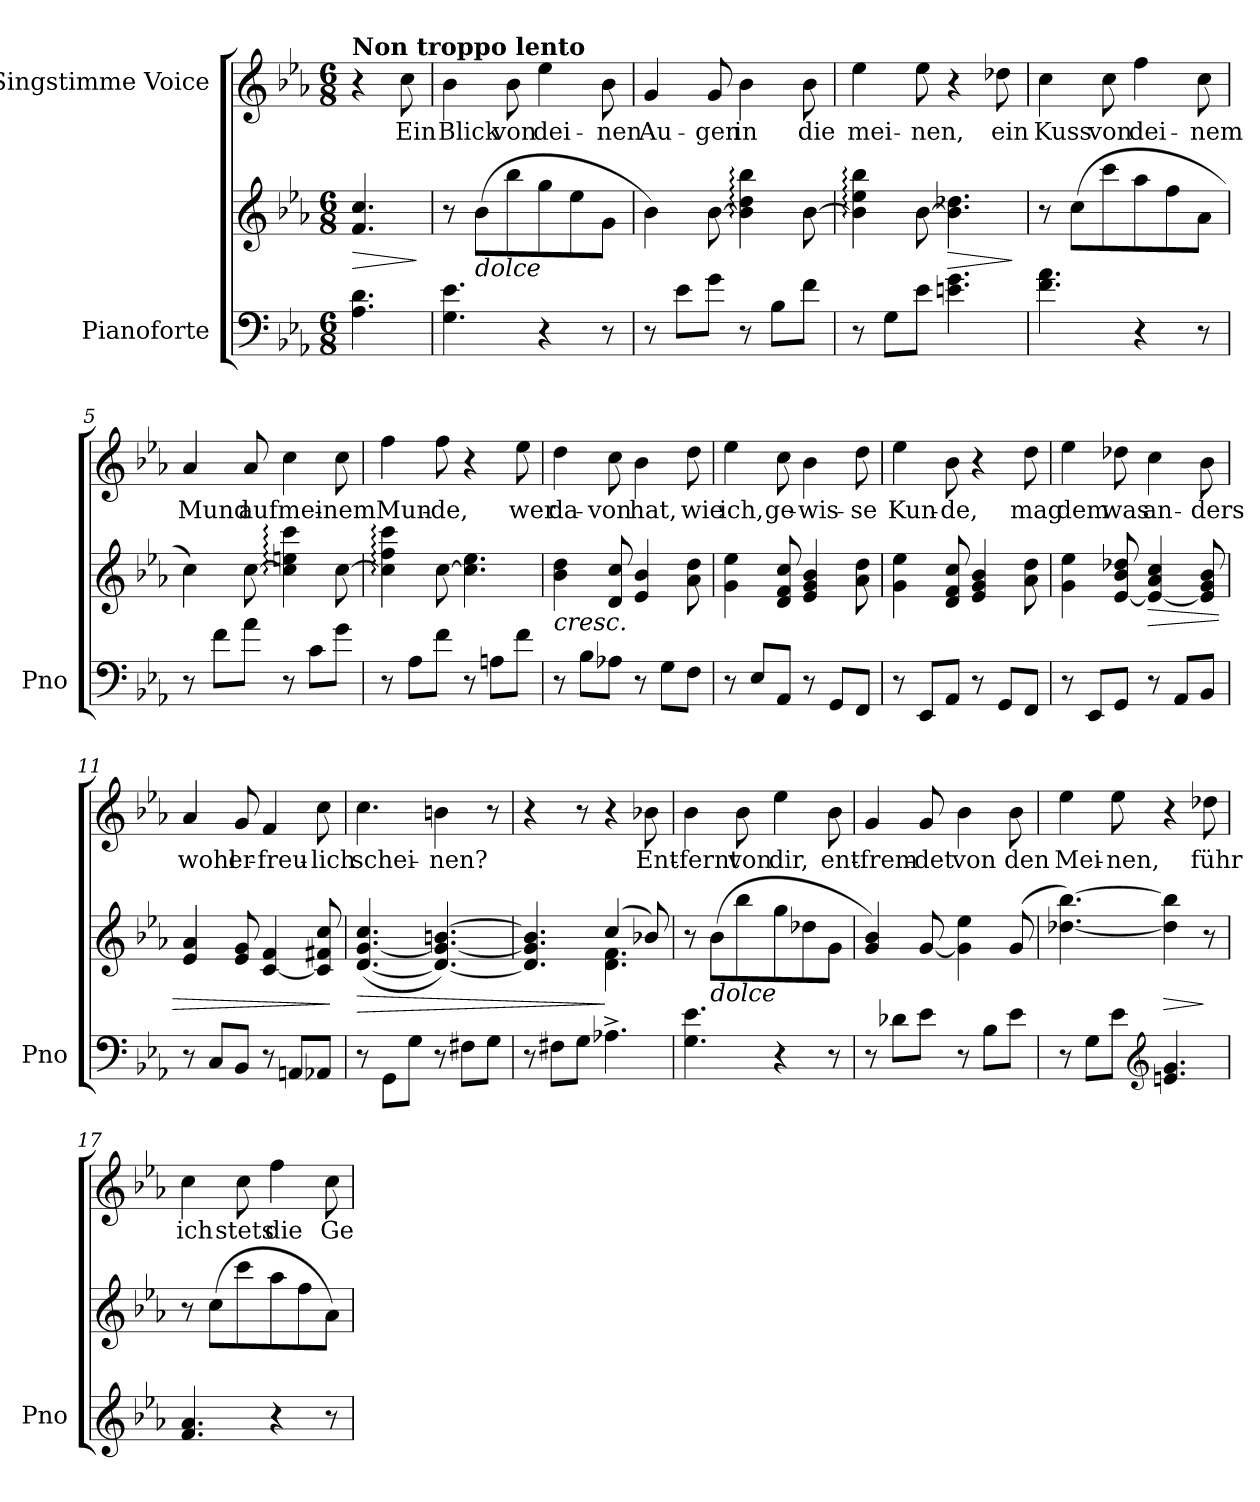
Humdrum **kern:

**kern	**kern	**dynam	**kern	**text
*part2	*part2	*part2	*part1	*part1
*staff3	*staff2	*staff2/3	*staff1	*staff1
*I"Pianoforte	*	*	*I"Singstimme Voice	*
*I'Pno	*	*	*	*
*clefF4	*clefG2	*	*clefG2	*
*k[b-e-a-]	*k[b-e-a-]	*	*k[b-e-a-]	*
*M6/8	*M6/8	*	*M6/8	*
=	=	=	=	=
!	!	!	!LO:TX:a:B:t=Non troppo lento	!
!	!	!LO:HP:b	!	!
4.A-\ 4.d\	4.f/ 4.cc/	>	4r	.
.	.	.	8cc\	Ein
.	.	]	.	.
=1	=1	=1	=1	=1
4.G\ 4.e-\	8r	.	4b-\	Blick
!	!LO:TX:b:i:t=dolce	!	!	!
.	(8b-\L	.	.	.
.	8bb-\	.	8b-\	von
4r	8gg\	.	4ee-\	dei-
.	8ee-\	.	.	.
8r	8g\J	.	8b-\	-nen
=2	=2	=2	=2	=2
8r	4b-\)	.	4g/	Au-
8e-\L	.	.	.	.
8g\J	[<8b-\	.	8g/	-gen
8r	4b-\]:: 4dd\:: 4bb-\::	.	4b-\	in
8B-\L	.	.	.	.
8f\J	[<8b-\	.	8b-\	die
=3	=3	=3	=3	=3
8r	4b-\]:: 4ee-\:: 4bb-\::	.	4ee-\	mei-
8G\L	.	.	.	.
8e-\J	[<8b-\	.	8ee-\	-nen,
!	!	!LO:HP:b	!	!
4.en\ 4.g\	4.b-\] 4.dd-X\	>	4r	.
.	.	.	8dd-X\	ein
.	.	]	.	.
=4	=4	=4	=4	=4
4.f\ 4.a-\	8r	.	4cc\	Kuss
.	(8cc\L	.	.	.
.	8ccc\	.	8cc\	von
4r	8aa-\	.	4ff\	dei-
.	8ff\	.	.	.
8r	8a-\J	.	8cc\	-nem
=5	=5	=5	=5	=5
8r	4cc\)	.	4a-/	Mund
8f\L	.	.	.	.
8a-\J	[<8cc\	.	8a-/	auf
8r	4cc\]:: 4een\:: 4ccc\::	.	4cc\	mei-
8c\L	.	.	.	.
8g\J	[<8cc\	.	8cc\	-nem
=6	=6	=6	=6	=6
8r	4cc\]:: 4ff\:: 4ccc\::	.	4ff\	Mun-
8A-\L	.	.	.	.
8f\J	[<8cc\	.	8ff\	-de,
8r	4.cc\] 4.ee-\	.	4r	.
8An\L	.	.	.	.
8f\J	.	.	8ee-\	wer
=7	=7	=7	=7	=7
!	!LO:TX:b:i:t=cresc.	!	!	!
8r	4b-\ 4dd\	.	4dd\	da-
8B-\L	.	.	.	.
8A-X\J	8d/ 8cc/	.	8cc\	von
8r	4e-/ 4b-/	.	4b-\	hat,
8G\L	.	.	.	.
8F\J	8a-\ 8dd\	.	8dd\	wie
=8	=8	=8	=8	=8
8r	4g\ 4ee-\	.	4ee-\	ich,
8E-/L	.	.	.	.
8AA-/J	8d/ 8f/ 8cc/	.	8cc\	ge-
8r	4e-/ 4g/ 4b-/	.	4b-\	-wis-
8GG/L	.	.	.	.
8FF/J	8a-\ 8dd\	.	8dd\	-se
=9	=9	=9	=9	=9
8r	4g\ 4ee-\	.	4ee-\	Kun-
8EE-/L	.	.	.	.
8AA-/J	8d/ 8f/ 8cc/	.	8b-\	-de,
8r	4e-/ 4g/ 4b-/	.	4r	.
8GG/L	.	.	.	.
8FF/J	8a-\ 8dd\	.	8dd\	mag
=10	=10	=10	=10	=10
8r	4g\ 4ee-\	.	4ee-\	dem
8EE-/L	.	.	.	.
8GG/J	[8e-/ 8b-/ 8dd-X/	.	8dd-X\	was
!	!	!LO:HP:b	!	!
8r	4e-/_ 4a-/ 4cc/	>	4cc\	an-
8AA-/L	.	.	.	.
8BB-/J	8e-/] 8g/ 8b-/	.	8b-\	-ders
=11	=11	=11	=11	=11
8r	4e-/ 4a-/	.	4a-/	wohl
8C/L	.	.	.	.
8BB-/J	8e-/ 8g/	.	8g/	er-
8r	[4c/ 4f/	.	4f/	-freu-
8AAn/L	.	.	.	.
8AA-X/J	8c/] 8f#X/ 8cc/	.	8cc\	-lich
.	.	]	.	.
=12	=12	=12	=12	=12
!	!	!LO:HP:b	!	!
8r	(>[4.d/ [<4.g/ 4.cc/	>	4.cc\	schei-
8GG\L	.	.	.	.
8G\J	.	.	.	.
8r	4.d/_ 4.g/_ [4.bn/)	.	4bn\	-nen?
8F#X\L	.	.	.	.
8G\J	.	.	8r	.
=13	=13	=13	=13	=13
*	*^	*	*	*
8r	4.d/] 4.g/] 4.b/]	4.ryy	.	4r	.
8F#X\L	.	.	.	.	.
8G\J	.	.	.	8r	.
4.A-X^\	(4cc/	4.d\ 4.f\	]	4r	.
.	8b-X/)	.	.	8b-X\	Ent-
*	*v	*v	*	*	*
=14	=14	=14	=14	=14
4.G\ 4.e-\	8r	.	4b-\	-fernt
!	!LO:TX:b:i:t=dolce	!	!	!
.	(8b-\L	.	.	.
.	8bb-\	.	8b-\	von
4r	8gg\	.	4ee-\	dir,
.	8dd-X\	.	.	.
8r	8g\J	.	8b-\	ent-
=15	=15	=15	=15	=15
8r	4g/ 4b-/)	.	4g/	-frem-
8d-X\L	.	.	.	.
8e-\J	[<8g/	.	8g/	-det
8r	4g\] 4ee-\	.	4b-\	von
8B-\L	.	.	.	.
8e-\J	(>8g/	.	8b-\	den
=16	=16	=16	=16	=16
8r	[4.dd-X\ [4.bb-\)	.	4ee-\	Mei-
8G\L	.	.	.	.
8e-\J	.	.	8ee-\	-nen,
*clefG2	*	*	*	*
!	!	!LO:HP:b	!	!
4.en/ 4.g/	4dd-\] 4bb-\]	>	4r	.
.	8r	]	8dd-X\	führ
=17	=17	=17	=17	=17
4.f/ 4.a-/	8r	.	4cc\	ich
.	(8cc\L	.	.	.
.	8ccc\	.	8cc\	stets
4r	8aa-\	.	4ff\	die
.	8ff\	.	.	.
8r	8a-\J)	.	8cc\	Ge-
=	=	=	=	=
*-	*-	*-	*-	*-
